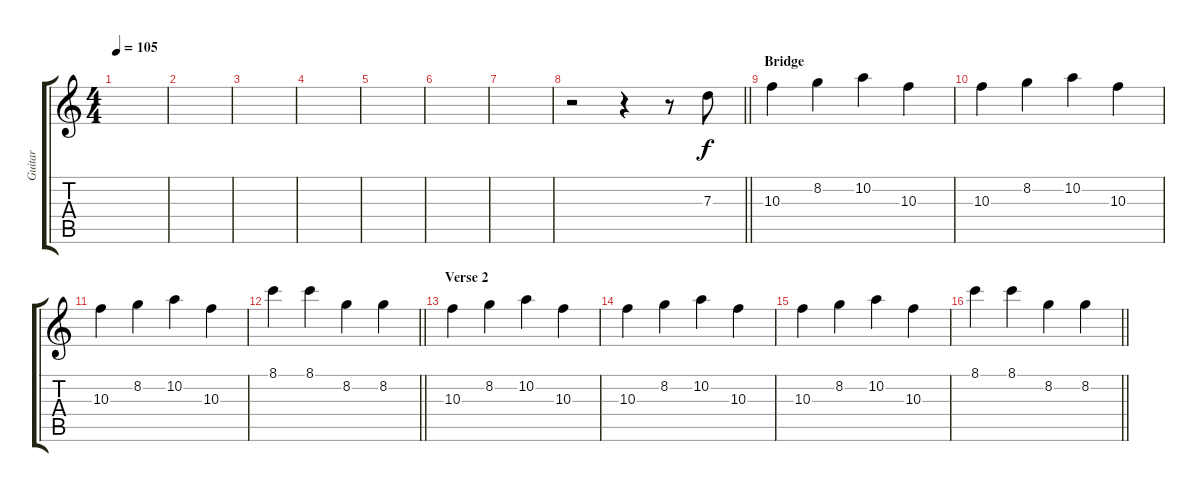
\track ("Guitar" "Guitar") {instrument acousticguitarsteel}
\staff {score tabs}
\tuning (E4 B3 G3 D3 A2 E2) {hide}
\ts (4 4)
\tempo 105
\clef g2
\ks c
|
|
|
|
|
|
|
\barLineRight lightlight
r.2 r.4 r.8 7.3.8 |
\section ("" "Bridge")
10.3.4 8.2.4 10.2.4 10.3.4 |
10.3.4 8.2.4 10.2.4 10.3.4 |
10.3.4 8.2.4 10.2.4 10.3.4 |
\barLineRight lightlight
8.1.4 8.1.4 8.2.4 8.2.4 |
\section ("" "Verse 2")
10.3.4 8.2.4 10.2.4 10.3.4 |
10.3.4 8.2.4 10.2.4 10.3.4 |
10.3.4 8.2.4 10.2.4 10.3.4 |
\barLineRight lightlight
8.1.4 8.1.4 8.2.4 8.2.4
